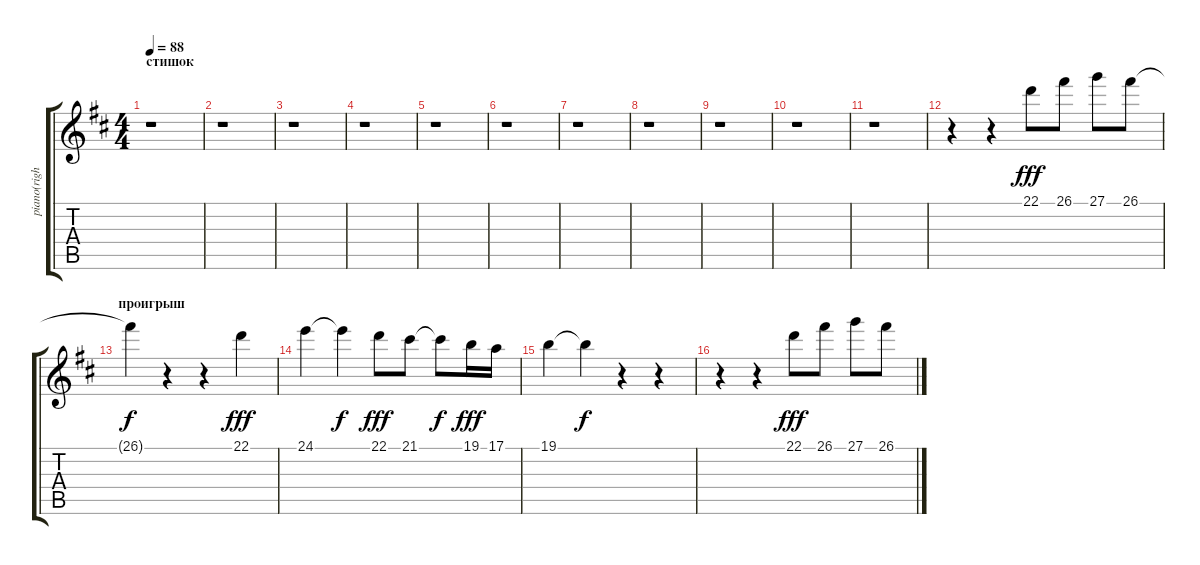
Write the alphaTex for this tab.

\track ("piano(right)" "piano(righ") {instrument acousticgrandpiano}
\staff {score tabs}
\tuning (E4 B3 G3 D3 A2 E2) {hide}
\ts (4 4)
\section ("" "стишок")
\tempo 88
\clef g2
\ks bminor
r.1{dy fff instrument acousticgrandpiano} |
r.1 |
r.1 |
r.1 |
r.1 |
r.1 |
r.1 |
r.1 |
r.1 |
r.1 |
r.1 |
r.4 r.4 22.1.8 26.1.8 27.1.8 26.1.8 |
\section ("" "проигрыш")
26.1{t}.4{dy f} r.4 r.4 22.1.4{dy fff} |
24.1.4 24.1{t}.4{dy f} 22.1.8{dy fff} 21.1.8 21.1{t}.8{dy f} 19.1.16{dy fff} 17.1.16 |
19.1.4 19.1{t}.4{dy f} r.4 r.4 |
r.4 r.4 22.1.8{dy fff} 26.1.8 27.1.8 26.1.8
